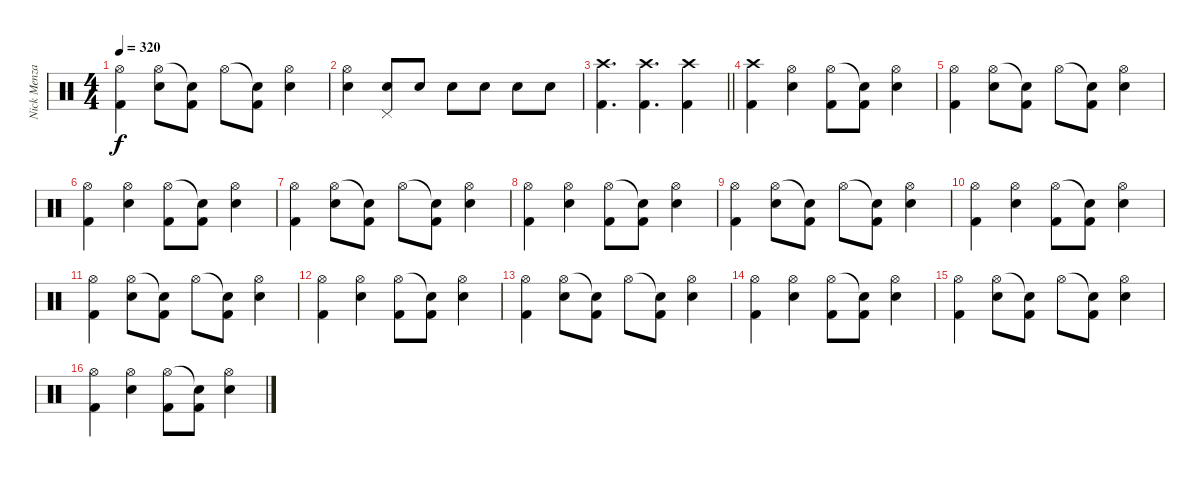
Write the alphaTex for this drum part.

\track ("Nick Menza" "Nick Menza") {instrument percussion}
\staff {score}
\articulation defaults
\ts (4 4)
\tempo 320
\clef neutral
\ks c
("Hi-Hat (open)" "Kick (hit) 2").4{dy f} ("Hi-Hat (open)" "Snare (hit) 2").8 ("Snare (hit)"{t} "Kick (hit) 2").8 "Hi-Hat (open)".8 ("Snare (hit)"{t} "Kick (hit) 2").8 ("Hi-Hat (open)" "Snare (hit) 2").4 |
("Hi-Hat (open)" "Snare (hit) 2").4 ("Snare (hit) 2" "Pedal Hi-Hat (hit)").8 "Snare (hit) 2".8 "Snare (hit) 2".8 "Snare (hit) 2".8 "Snare (hit) 2".8 "Snare (hit) 2".8 |
\barLineRight lightlight
("Crash high (hit)" "Kick (hit) 2").4{d} ("Crash high (hit)" "Kick (hit) 2").4{d} ("Crash high (hit)" "Kick (hit) 2").4 |
("Crash high (hit)" "Kick (hit) 2").4 ("Hi-Hat (open)" "Snare (hit) 2").4 ("Hi-Hat (open)" "Kick (hit) 2").8 ("Snare (hit)"{t} "Kick (hit) 2").8 ("Hi-Hat (open)" "Snare (hit) 2").4 |
("Hi-Hat (open)" "Kick (hit) 2").4 ("Hi-Hat (open)" "Snare (hit) 2").8 ("Snare (hit)"{t} "Kick (hit) 2").8 "Hi-Hat (open)".8 ("Snare (hit)"{t} "Kick (hit) 2").8 ("Hi-Hat (open)" "Snare (hit) 2").4 |
("Hi-Hat (open)" "Kick (hit) 2").4 ("Hi-Hat (open)" "Snare (hit) 2").4 ("Hi-Hat (open)" "Kick (hit) 2").8 ("Snare (hit)"{t} "Kick (hit) 2").8 ("Hi-Hat (open)" "Snare (hit) 2").4 |
("Hi-Hat (open)" "Kick (hit) 2").4 ("Hi-Hat (open)" "Snare (hit) 2").8 ("Snare (hit)"{t} "Kick (hit) 2").8 "Hi-Hat (open)".8 ("Snare (hit)"{t} "Kick (hit) 2").8 ("Hi-Hat (open)" "Snare (hit) 2").4 |
("Hi-Hat (open)" "Kick (hit) 2").4 ("Hi-Hat (open)" "Snare (hit) 2").4 ("Hi-Hat (open)" "Kick (hit) 2").8 ("Snare (hit)"{t} "Kick (hit) 2").8 ("Hi-Hat (open)" "Snare (hit) 2").4 |
("Hi-Hat (open)" "Kick (hit) 2").4 ("Hi-Hat (open)" "Snare (hit) 2").8 ("Snare (hit)"{t} "Kick (hit) 2").8 "Hi-Hat (open)".8 ("Snare (hit)"{t} "Kick (hit) 2").8 ("Hi-Hat (open)" "Snare (hit) 2").4 |
("Hi-Hat (open)" "Kick (hit) 2").4 ("Hi-Hat (open)" "Snare (hit) 2").4 ("Hi-Hat (open)" "Kick (hit) 2").8 ("Snare (hit)"{t} "Kick (hit) 2").8 ("Hi-Hat (open)" "Snare (hit) 2").4 |
("Hi-Hat (open)" "Kick (hit) 2").4 ("Hi-Hat (open)" "Snare (hit) 2").8 ("Snare (hit)"{t} "Kick (hit) 2").8 "Hi-Hat (open)".8 ("Snare (hit)"{t} "Kick (hit) 2").8 ("Hi-Hat (open)" "Snare (hit) 2").4 |
("Hi-Hat (open)" "Kick (hit) 2").4 ("Hi-Hat (open)" "Snare (hit) 2").4 ("Hi-Hat (open)" "Kick (hit) 2").8 ("Snare (hit)"{t} "Kick (hit) 2").8 ("Hi-Hat (open)" "Snare (hit) 2").4 |
("Hi-Hat (open)" "Kick (hit) 2").4 ("Hi-Hat (open)" "Snare (hit) 2").8 ("Snare (hit)"{t} "Kick (hit) 2").8 "Hi-Hat (open)".8 ("Snare (hit)"{t} "Kick (hit) 2").8 ("Hi-Hat (open)" "Snare (hit) 2").4 |
("Hi-Hat (open)" "Kick (hit) 2").4 ("Hi-Hat (open)" "Snare (hit) 2").4 ("Hi-Hat (open)" "Kick (hit) 2").8 ("Snare (hit)"{t} "Kick (hit) 2").8 ("Hi-Hat (open)" "Snare (hit) 2").4 |
("Hi-Hat (open)" "Kick (hit) 2").4 ("Hi-Hat (open)" "Snare (hit) 2").8 ("Snare (hit)"{t} "Kick (hit) 2").8 "Hi-Hat (open)".8 ("Snare (hit)"{t} "Kick (hit) 2").8 ("Hi-Hat (open)" "Snare (hit) 2").4 |
("Hi-Hat (open)" "Kick (hit) 2").4 ("Hi-Hat (open)" "Snare (hit) 2").4 ("Hi-Hat (open)" "Kick (hit) 2").8 ("Snare (hit)"{t} "Kick (hit) 2").8 ("Hi-Hat (open)" "Snare (hit) 2").4
